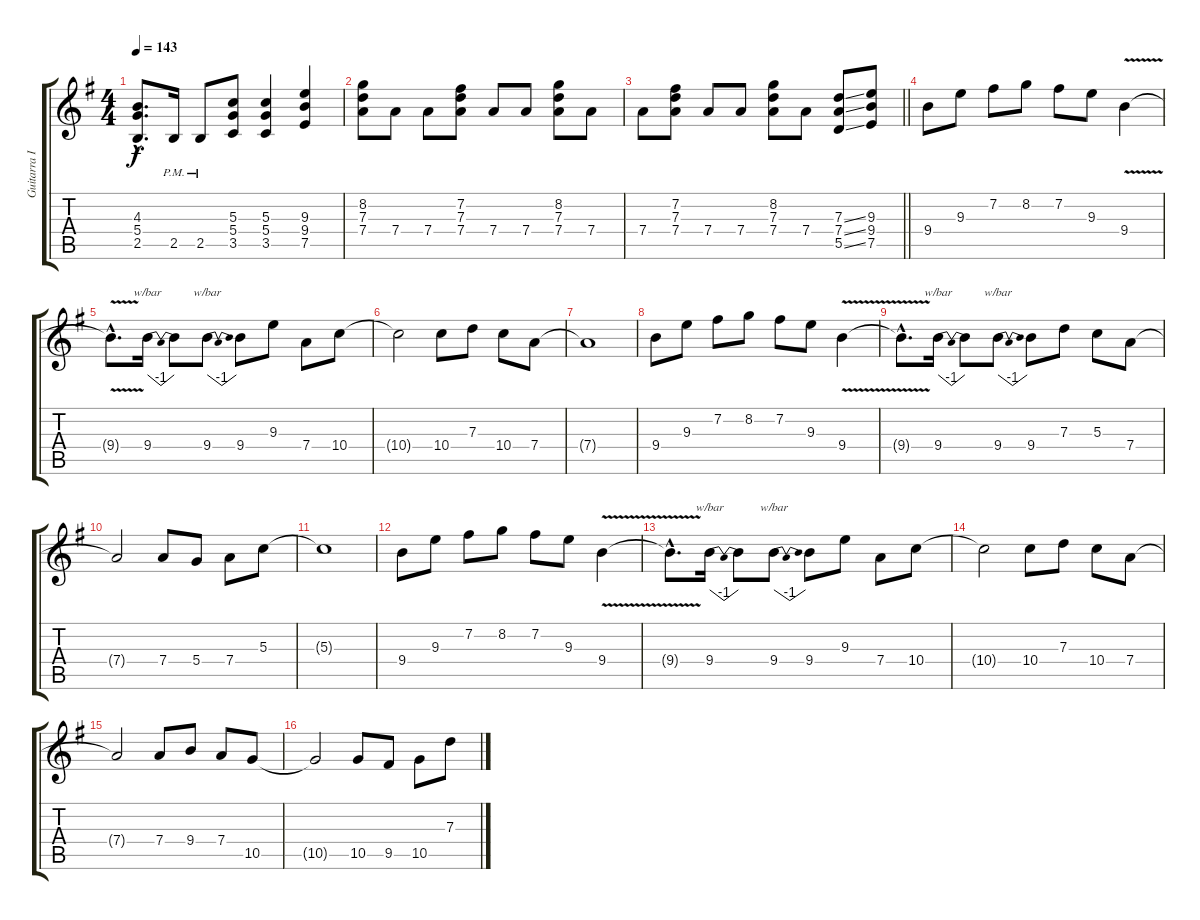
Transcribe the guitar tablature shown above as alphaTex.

\track ("Guitarra II" "Guitarra I") {instrument overdrivenguitar}
\staff {score tabs}
\tuning (E4 B3 G3 D3 A2 E2) {hide}
\ts (4 4)
\tempo 143
\clef g2
\ks g
(4.3{hac} 5.4{hac} 2.5{hac}).8{d dy f} 2.5{pm}.16 2.5{pm}.8 (5.3 5.4 3.5).8 (5.3 5.4 3.5).4 (9.3 9.4 7.5).4 |
(8.2 7.3 7.4).8 7.4.8 7.4.8 (7.2 7.3 7.4).8 7.4.8 7.4.8 (8.2 7.3 7.4).8 7.4.8 |
\barLineRight lightlight
7.4.8 (7.2 7.3 7.4).8 7.4.8 7.4.8 (8.2 7.3 7.4).8 7.4.8 (7.3{ss} 7.4{ss} 5.5{ss}).8 (9.3 9.4 7.5).8 |
9.4.8 9.3.8 7.2.8 8.2.8 7.2.8 9.3.8 9.4{v}.4 |
9.4{hac t}.8{d} 9.4.16{tbe (dip default 0 0 30 -4 60 0)} 9.4{t}.8 9.4.8{tbe (dip default 0 0 30 -4 60 0)} 9.4.8 9.3.8 7.4.8 10.4.8 |
10.4{t}.2 10.4.8 7.3.8 10.4.8 7.4.8 |
7.4{t}.1 |
9.4.8 9.3.8 7.2.8 8.2.8 7.2.8 9.3.8 9.4{v}.4 |
9.4{hac t}.8{d} 9.4.16{tbe (dip default 0 0 30 -4 60 0)} 9.4{t}.8 9.4.8{tbe (dip default 0 0 30 -4 60 0)} 9.4.8 7.3.8 5.3.8 7.4.8 |
7.4{t}.2 7.4.8 5.4.8 7.4.8 5.3.8 |
5.3{t}.1 |
9.4.8 9.3.8 7.2.8 8.2.8 7.2.8 9.3.8 9.4{v}.4 |
9.4{hac t}.8{d} 9.4.16{tbe (dip default 0 0 30 -4 60 0)} 9.4{t}.8 9.4.8{tbe (dip default 0 0 30 -4 60 0)} 9.4.8 9.3.8 7.4.8 10.4.8 |
10.4{t}.2 10.4.8 7.3.8 10.4.8 7.4.8 |
7.4{t}.2 7.4.8 9.4.8 7.4.8 10.5.8 |
10.5{t}.2 10.5.8 9.5.8 10.5.8 7.3.8
